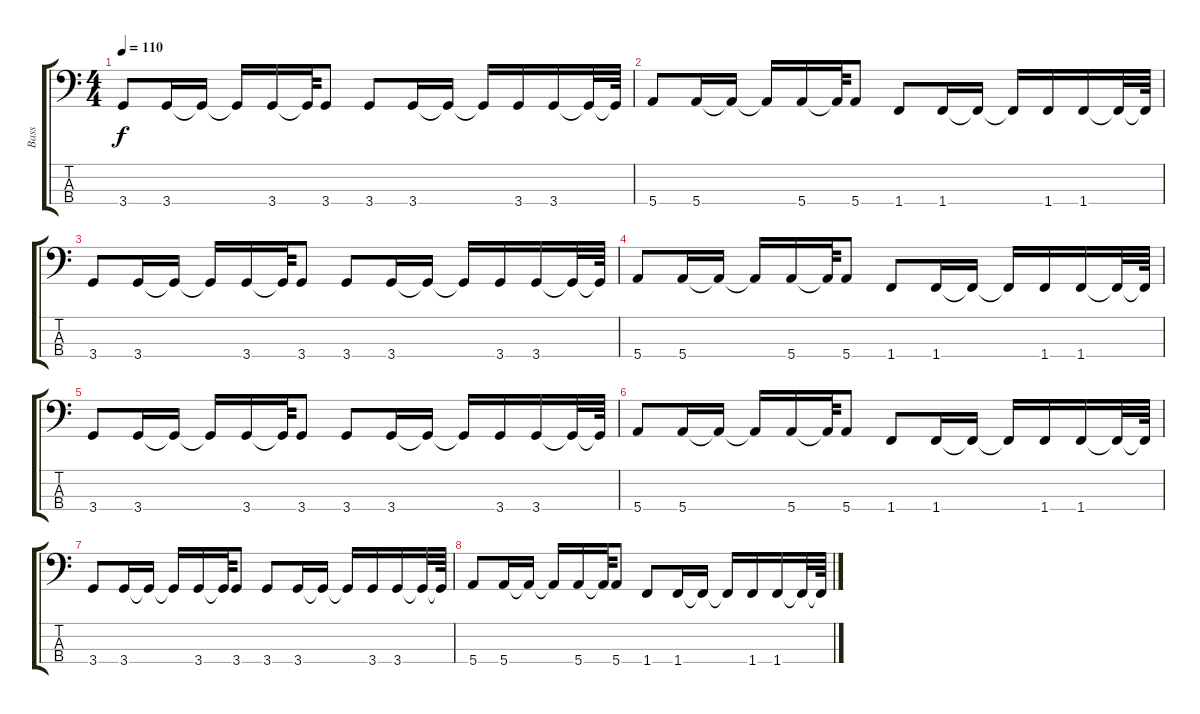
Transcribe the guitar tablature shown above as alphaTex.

\track ("Bass" "Bass") {instrument electricbassfinger}
\staff {score tabs}
\tuning (G2 D2 A1 E1) {hide}
\ts (4 4)
\tempo 110
\clef f4
\ks c
3.4.8{dy f volume 9} 3.4.16 3.4{t}.16 3.4{t}.16 3.4.16 3.4{t}.64 3.4.8 3.4.8 3.4.16 3.4{t}.16 3.4{t}.16 3.4.16 3.4.16 3.4{t}.32 3.4{t}.64 |
5.4.8 5.4.16 5.4{t}.16 5.4{t}.16 5.4.16 5.4{t}.64 5.4.8 1.4.8 1.4.16 1.4{t}.16 1.4{t}.16 1.4.16 1.4.16 1.4{t}.32 1.4{t}.64 |
3.4.8{volume 6} 3.4.16 3.4{t}.16 3.4{t}.16 3.4.16 3.4{t}.64 3.4.8 3.4.8 3.4.16 3.4{t}.16 3.4{t}.16 3.4.16 3.4.16 3.4{t}.32 3.4{t}.64 |
5.4.8 5.4.16 5.4{t}.16 5.4{t}.16 5.4.16 5.4{t}.64 5.4.8 1.4.8 1.4.16 1.4{t}.16 1.4{t}.16 1.4.16 1.4.16 1.4{t}.32 1.4{t}.64 |
3.4.8{volume 3} 3.4.16 3.4{t}.16 3.4{t}.16 3.4.16 3.4{t}.64 3.4.8 3.4.8 3.4.16 3.4{t}.16 3.4{t}.16 3.4.16 3.4.16 3.4{t}.32 3.4{t}.64 |
5.4.8 5.4.16 5.4{t}.16 5.4{t}.16 5.4.16 5.4{t}.64 5.4.8 1.4.8 1.4.16 1.4{t}.16 1.4{t}.16 1.4.16 1.4.16 1.4{t}.32 1.4{t}.64 |
3.4.8{volume 1} 3.4.16 3.4{t}.16 3.4{t}.16 3.4.16 3.4{t}.64 3.4.8 3.4.8 3.4.16 3.4{t}.16 3.4{t}.16 3.4.16 3.4.16 3.4{t}.32 3.4{t}.64 |
5.4.8 5.4.16 5.4{t}.16 5.4{t}.16 5.4.16 5.4{t}.64 5.4.8 1.4.8 1.4.16 1.4{t}.16 1.4{t}.16 1.4.16 1.4.16 1.4{t}.32 1.4{t}.64
